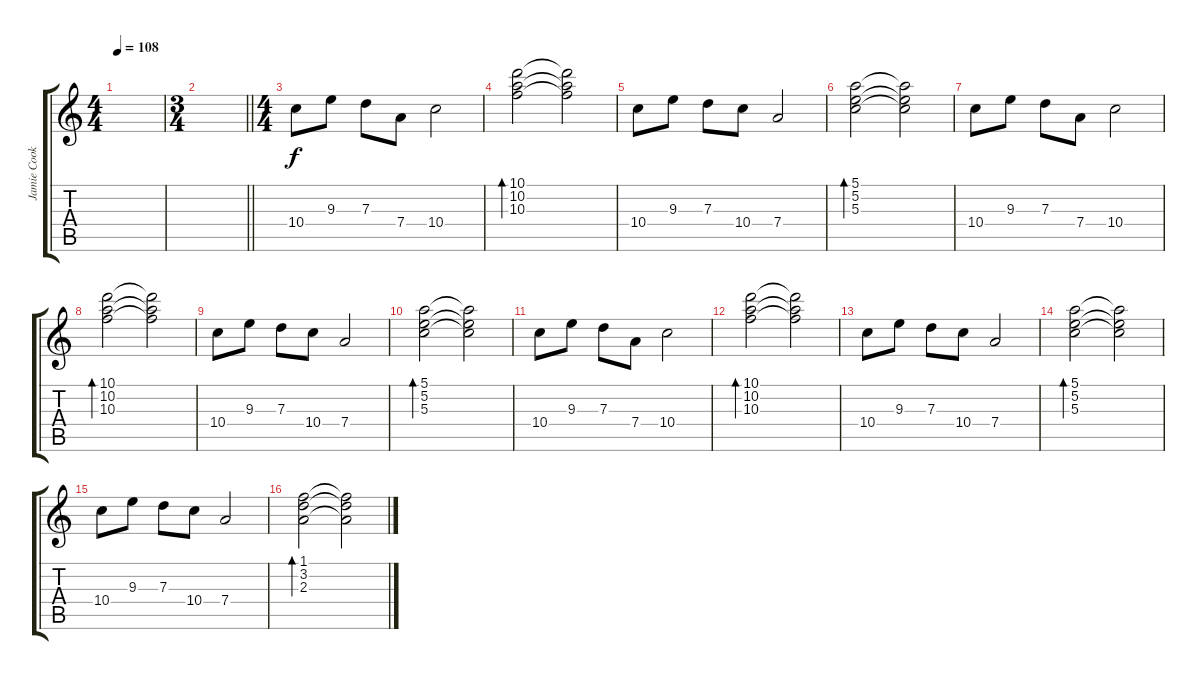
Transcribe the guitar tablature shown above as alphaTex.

\track ("Jamie Cook" "Jamie Cook") {instrument distortionguitar}
\staff {score tabs}
\tuning (E4 B3 G3 D3 A2 E2) {hide}
\ts (4 4)
\tempo 108
\clef g2
\ks c
|
\ts (3 4)
\barLineRight lightlight
|
\ts (4 4)
10.4.8 9.3.8 7.3.8 7.4.8 10.4.2 |
(10.1 10.2 10.3).2{bd 480} (10.1{t} 10.2{t} 10.3{t}).2 |
10.4.8 9.3.8 7.3.8 10.4.8 7.4.2 |
(5.1 5.2 5.3).2{bd 480} (5.1{t} 5.2{t} 5.3{t}).2 |
10.4.8 9.3.8 7.3.8 7.4.8 10.4.2 |
(10.1 10.2 10.3).2{bd 480} (10.1{t} 10.2{t} 10.3{t}).2 |
10.4.8 9.3.8 7.3.8 10.4.8 7.4.2 |
(5.1 5.2 5.3).2{bd 480} (5.1{t} 5.2{t} 5.3{t}).2 |
10.4.8 9.3.8 7.3.8 7.4.8 10.4.2 |
(10.1 10.2 10.3).2{bd 480} (10.1{t} 10.2{t} 10.3{t}).2 |
10.4.8 9.3.8 7.3.8 10.4.8 7.4.2 |
(5.1 5.2 5.3).2{bd 480} (5.1{t} 5.2{t} 5.3{t}).2 |
10.4.8 9.3.8 7.3.8 10.4.8 7.4.2 |
(1.1 3.2 2.3).2{bd 480} (1.1{t} 3.2{t} 2.3{t}).2
